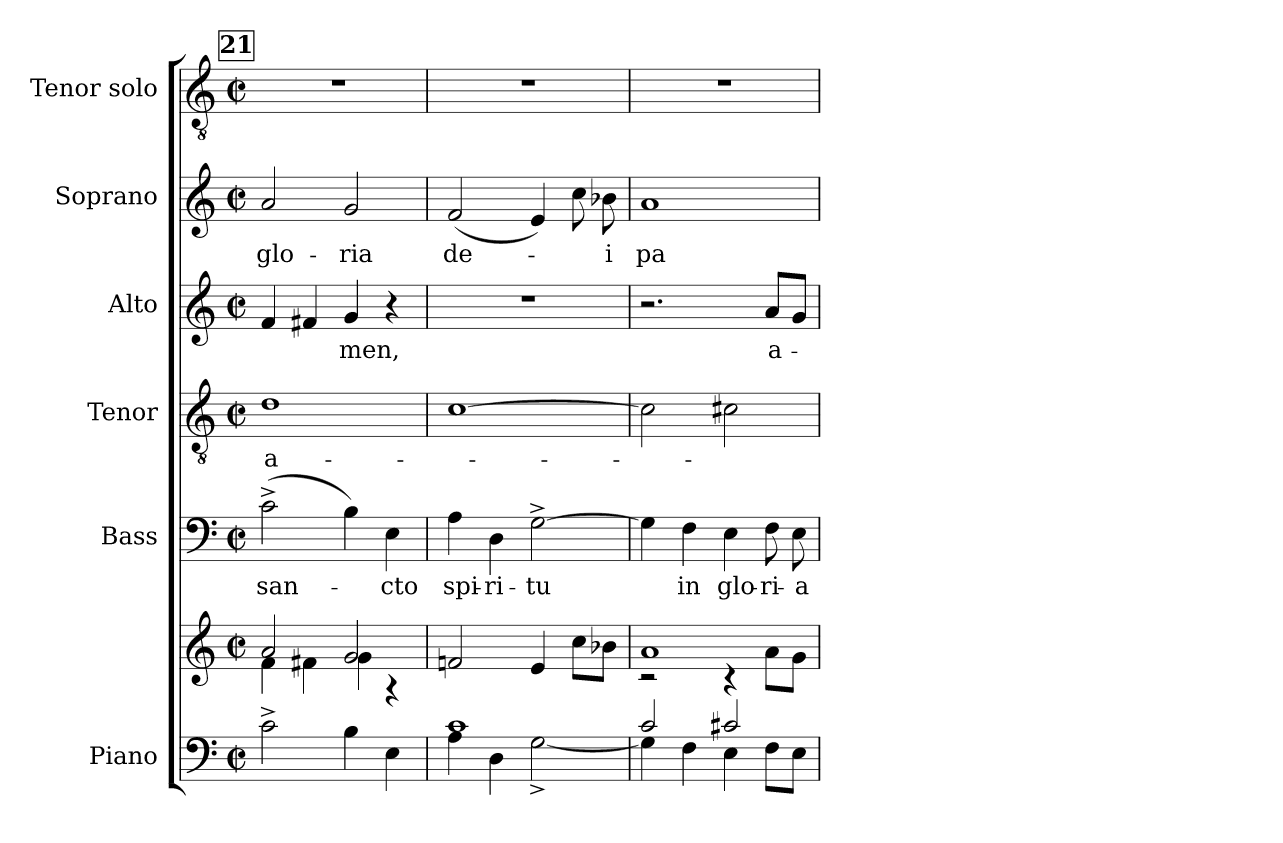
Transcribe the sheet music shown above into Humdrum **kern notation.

**kern	**kern	**kern	**text	**kern	**text	**kern	**text	**kern	**text	**kern
*part6	*part6	*part5	*part5	*part4	*part4	*part3	*part3	*part2	*part2	*part1
*staff7	*staff6	*staff5	*staff5	*staff4	*staff4	*staff3	*staff3	*staff2	*staff2	*staff1
*I"Piano	*	*I"Bass	*	*I"Tenor	*	*I"Alto	*	*I"Soprano	*	*I"Tenor solo
*I'Pno.	*	*I'B.	*	*I'T.	*	*I'A.	*	*I'S.	*	*I'T.s
*clefF4	*clefG2	*clefF4	*	*clefGv2	*	*clefG2	*	*clefG2	*	*clefGv2
*k[]	*k[]	*k[]	*	*k[]	*	*k[]	*	*k[]	*	*k[]
*M2/2	*M2/2	*M2/2	*	*M2/2	*	*M2/2	*	*M2/2	*	*M2/2
*met(c|)	*met(c|)	*met(c|)	*	*met(c|)	*	*met(c|)	*	*met(c|)	*	*met(c|)
!!LO:REH:place=s1:a:B:fs=14:t=21
=337	=337	=337	=337	=337	=337	=337	=337	=337	=337	=337
*	*^	*	*	*	*	*	*	*	*	*
!	!	!	!	!LO:LY:b	!	!LO:LY:b	!	!	!	!LO:LY:b	!
2c^\	2a/	4f\	(>2c^\	san-	1d	a-	4f/	.	2a/	glo-	1r
.	.	4f#X\	.	.	.	.	4f#X/	.	.	.	.
!	!	!	!	!	!	!	!	!LO:LY:b	!	!LO:LY:b	!
4B\	2g/	4g\	4B\)	.	.	.	4g/	-men,	2g/	-ria	.
!	!	!	!	!LO:LY:b	!	!	!	!	!	!	!
4E\	.	4r	4E\	-cto	.	.	4r	.	.	.	.
=338	=338	=338	=338	=338	=338	=338	=338	=338	=338	=338	=338
*^	*	*	*	*	*	*	*	*	*	*	*
!	!	!	!	!	!LO:LY:b	!	!	!	!	!	!LO:LY:b	!
*	*	*v	*v	*	*	*	*	*	*	*	*	*
1c	4A\	2fn/	4A\	spi-	[1c	.	1r	.	(<2f/	de-	1r
!	!	!	!	!LO:LY:b	!	!	!	!	!	!	!
.	4D\	.	4D\	-ri-	.	.	.	.	.	.	.
!	!	!	!	!LO:LY:b	!	!	!	!	!	!	!
.	[2G^\	4e/	[2G^\	-tu	.	.	.	.	4e/)	.	.
.	.	8cc\L	.	.	.	.	.	.	8cc\	.	.
!	!	!	!	!	!	!	!	!	!	!LO:LY:b	!
.	.	8b-X\J	.	.	.	.	.	.	8b-X\	-i	.
=339	=339	=339	=339	=339	=339	=339	=339	=339	=339	=339	=339
*	*	*^	*	*	*	*	*	*	*	*	*
!	!	!	!	!	!	!	!	!	!	!	!LO:LY:b	!
2c/	4G\]	1a	2r	4G\]	.	2c\]	.	2.r	.	1a	pa-	1r
!	!	!	!	!	!LO:LY:b	!	!	!	!	!	!	!
.	4F\	.	.	4F\	in	.	.	.	.	.	.	.
!	!	!	!	!	!LO:LY:b	!	!	!	!	!	!	!
2c#X/	4E\	.	4r	4E\	glo-	2c#X\	.	.	.	.	.	.
!	!	!	!	!	!LO:LY:b	!	!	!	!LO:LY:b	!	!	!
.	8F\L	.	8a\L	8F\	-ri-	.	.	8a/L	a-	.	.	.
!	!	!	!	!	!LO:LY:b	!	!	!	!	!	!	!
.	8E\J	.	8g\J	8E\	-a	.	.	8g/J	.	.	.	.
*v	*v	*	*	*	*	*	*	*	*	*	*	*
*	*v	*v	*	*	*	*	*	*	*	*	*
=	=	=	=	=	=	=	=	=	=	=
*-	*-	*-	*-	*-	*-	*-	*-	*-	*-	*-
